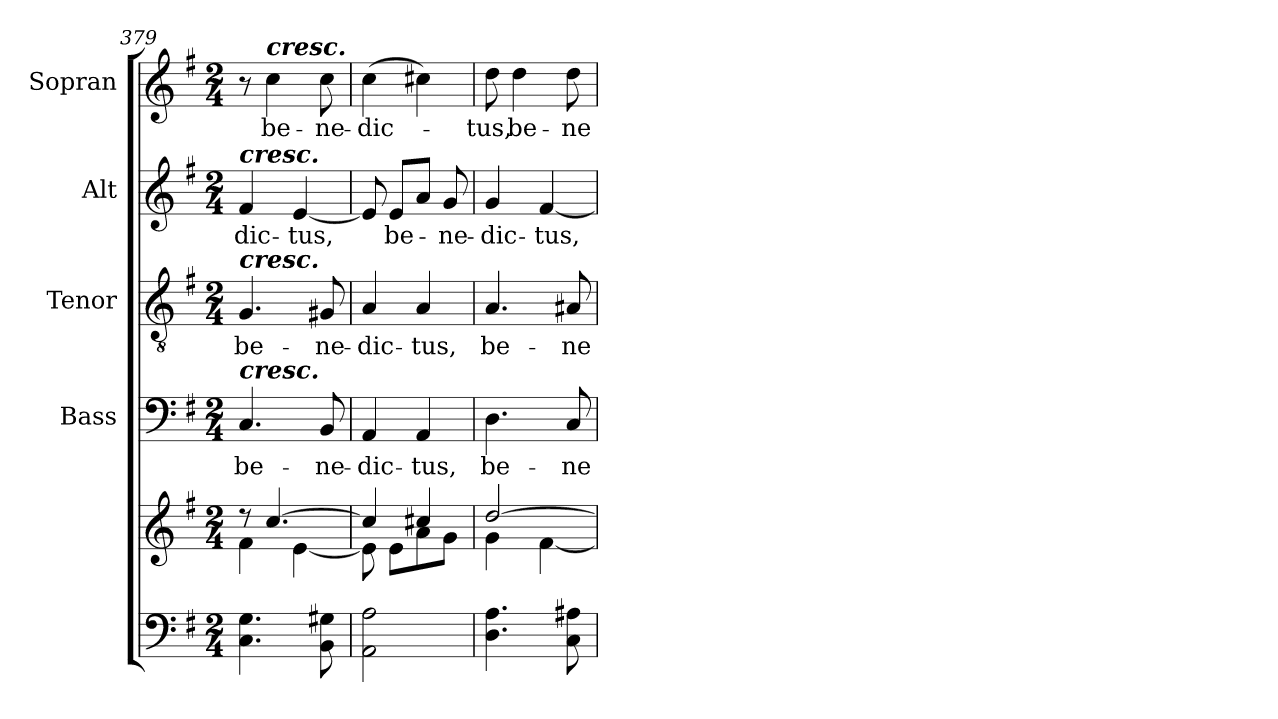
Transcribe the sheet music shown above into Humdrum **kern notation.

**kern	**kern	**kern	**text	**kern	**text	**kern	**text	**kern	**text
*part5	*part5	*part4	*part4	*part3	*part3	*part2	*part2	*part1	*part1
*staff6	*staff5	*staff4	*staff4	*staff3	*staff3	*staff2	*staff2	*staff1	*staff1
*	*	*I"Bass	*	*I"Tenor	*	*I"Alt	*	*I"Sopran	*
*	*	*I'B.	*	*I'T.	*	*I'A.	*	*I'S.	*
*clefF4	*clefG2	*clefF4	*	*clefGv2	*	*clefG2	*	*clefG2	*
*k[f#]	*k[f#]	*k[f#]	*	*k[f#]	*	*k[f#]	*	*k[f#]	*
*G:	*G:	*G:	*	*G:	*	*G:	*	*G:	*
*M2/4	*M2/4	*M2/4	*	*M2/4	*	*M2/4	*	*M2/4	*
=379	=379	=379	=379	=379	=379	=379	=379	=379	=379
*	*^	*	*	*	*	*	*	*	*
!	!	!	!	!	!	!	!LO:TX:a:Bi:t=cresc.	!	!	!
!	!	!	!	!	!LO:TX:a:Bi:t=cresc.	!	!	!	!	!
!	!	!	!LO:TX:a:Bi:t=cresc.	!	!	!	!	!	!	!
!	!	!	!	!LO:LY:b	!	!LO:LY:b	!	!LO:LY:b	!	!
4.C\ 4.G\	8rdd	4f#\	4.C/	be-	4.G/	be-	4f#/	-dic-	8r	.
!	!	!	!	!	!	!	!	!	!LO:TX:a:Bi:t=cresc.	!
!	!	!	!	!	!	!	!	!	!	!LO:LY:b
.	[>4.cc/	.	.	.	.	.	.	.	4cc\	be-
!	!	!	!	!	!	!	!	!LO:LY:b	!	!
.	.	[<4e\	.	.	.	.	[4e/	-tus,	.	.
!	!	!	!	!LO:LY:b	!	!LO:LY:b	!	!	!	!LO:LY:b
8BB\ 8G#X\	.	.	8BB/	-ne-	8G#X/	-ne-	.	.	8cc\	-ne-
=380	=380	=380	=380	=380	=380	=380	=380	=380	=380	=380
!	!	!	!	!LO:LY:b	!	!LO:LY:b	!	!	!	!LO:LY:b
2AA\ 2A\	4cc/]	8e\]	4AA/	-dic-	4A/	-dic-	8e/]	.	(>4cc\	-dic-
!	!	!	!	!	!	!	!	!LO:LY:b	!	!
.	.	8e\L	.	.	.	.	8e/L	be-	.	.
!	!	!	!	!LO:LY:b	!	!LO:LY:b	!	!	!	!
.	4cc#X/	8a\	4AA/	-tus,	4A/	-tus,	8a/J	.	4cc#X\)	.
!	!	!	!	!	!	!	!	!LO:LY:b	!	!
.	.	8g\J	.	.	.	.	8g/	-ne-	.	.
=381	=381	=381	=381	=381	=381	=381	=381	=381	=381	=381
!	!	!	!	!LO:LY:b	!	!LO:LY:b	!	!LO:LY:b	!	!LO:LY:b
4.D\ 4.A\	[>2dd/	4g\	4.D\	be-	4.A/	be-	4g/	-dic-	8dd\	-tus,
!	!	!	!	!	!	!	!	!	!	!LO:LY:b
.	.	.	.	.	.	.	.	.	4dd\	be-
!	!	!	!	!	!	!	!	!LO:LY:b	!	!
.	.	[<4f#\	.	.	.	.	[4f#/	-tus,	.	.
!	!	!	!	!LO:LY:b	!	!LO:LY:b	!	!	!	!LO:LY:b
8C\ 8A#X\	.	.	8C/	-ne-	8A#X/	-ne-	.	.	8dd\	-ne-
*	*v	*v	*	*	*	*	*	*	*	*
=	=	=	=	=	=	=	=	=	=
*-	*-	*-	*-	*-	*-	*-	*-	*-	*-
